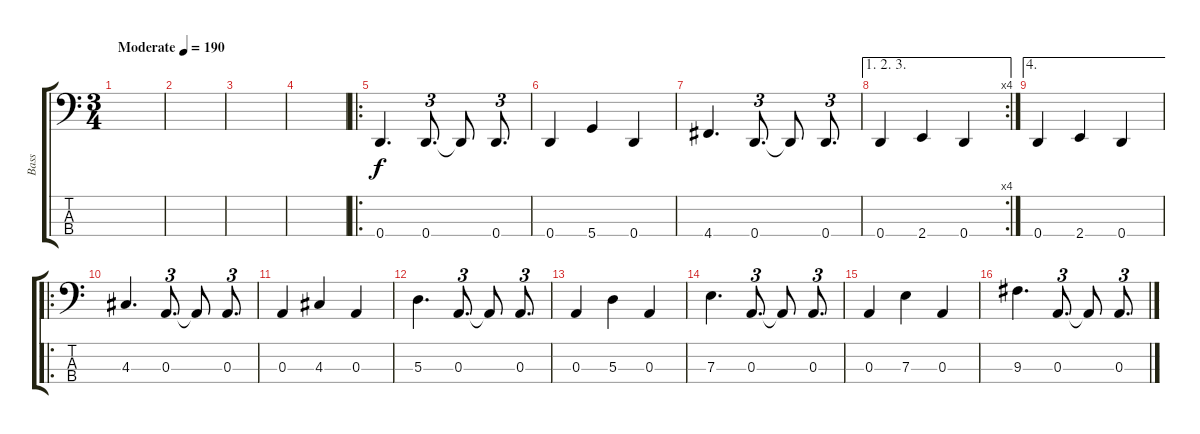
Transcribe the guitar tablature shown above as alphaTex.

\track ("Bass" "Bass") {instrument electricbassfinger}
\staff {score tabs}
\tuning (G2 D2 A1 D1) {hide}
\ts (3 4)
\tempo (190 "Moderate")
\clef f4
\ks c
|
|
|
|
\ro
0.4.4{d} 0.4.8{d tu (3 2)} 0.4{t}.8 0.4.8{d tu (3 2)} |
0.4.4 5.4.4 0.4.4 |
4.4.4{d} 0.4.8{d tu (3 2)} 0.4{t}.8 0.4.8{d tu (3 2)} |
\ae (1 2 3)
\rc 4
0.4.4 2.4.4 0.4.4 |
\ae 4
0.4.4 2.4.4 0.4.4 |
\ro
4.3.4{d} 0.3.8{d tu (3 2)} 0.3{t}.8 0.3.8{d tu (3 2)} |
0.3.4 4.3.4 0.3.4 |
5.3.4{d} 0.3.8{d tu (3 2)} 0.3{t}.8 0.3.8{d tu (3 2)} |
0.3.4 5.3.4 0.3.4 |
7.3.4{d} 0.3.8{d tu (3 2)} 0.3{t}.8 0.3.8{d tu (3 2)} |
0.3.4 7.3.4 0.3.4 |
9.3.4{d} 0.3.8{d tu (3 2)} 0.3{t}.8 0.3.8{d tu (3 2)}
